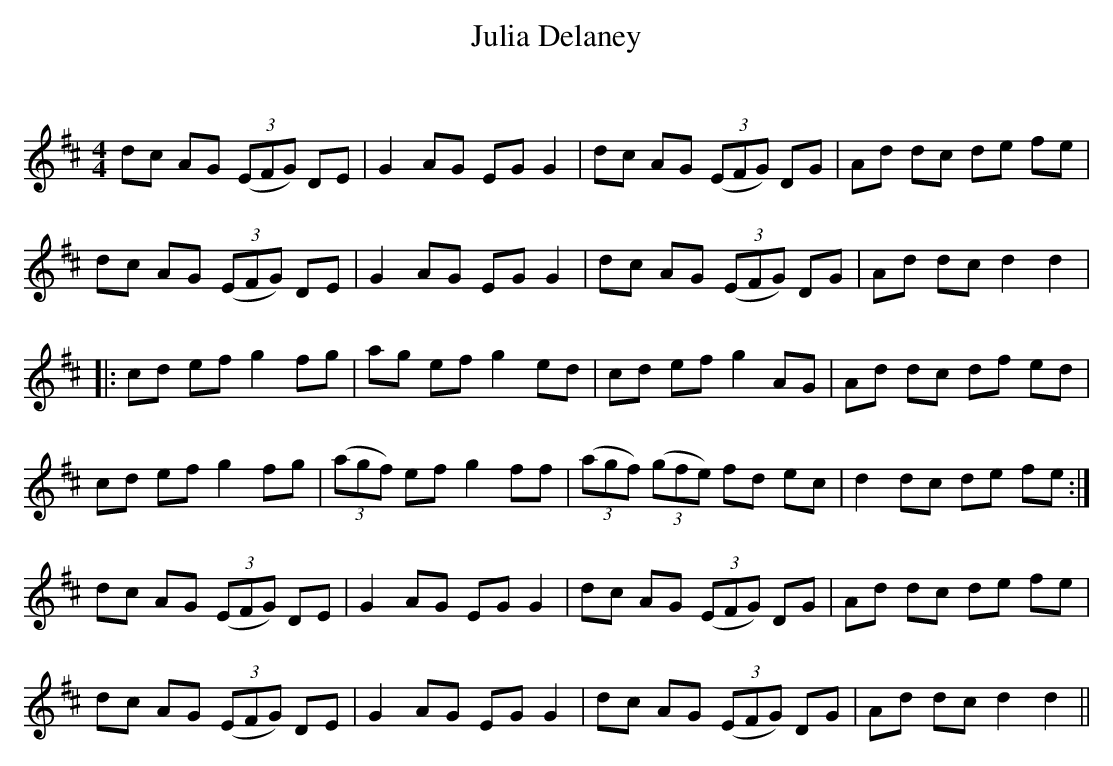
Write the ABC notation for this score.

X:1
T: Julia Delaney
C:
Q: 232
K:D
M:4/4
L:1/8
dc AG ((3EFG) DE|G2 AG EG G2|dc AG ((3EFG) DG|Ad dc de fe|
dc AG ((3EFG) DE|G2 AG EG G2|dc AG ((3EFG) DG|Ad dc d2 d2|
|:cd ef g2 fg|ag ef g2 ed|cd ef g2 AG|Ad dc df ed|
cd ef g2 fg|((3agf) ef g2 ff|((3agf) ((3gfe) fd ec|d2 dc de fe:|
dc AG ((3EFG) DE|G2 AG EG G2|dc AG ((3EFG) DG|Ad dc de fe|
dc AG ((3EFG) DE|G2 AG EG G2|dc AG ((3EFG) DG|Ad dc d2 d2||
